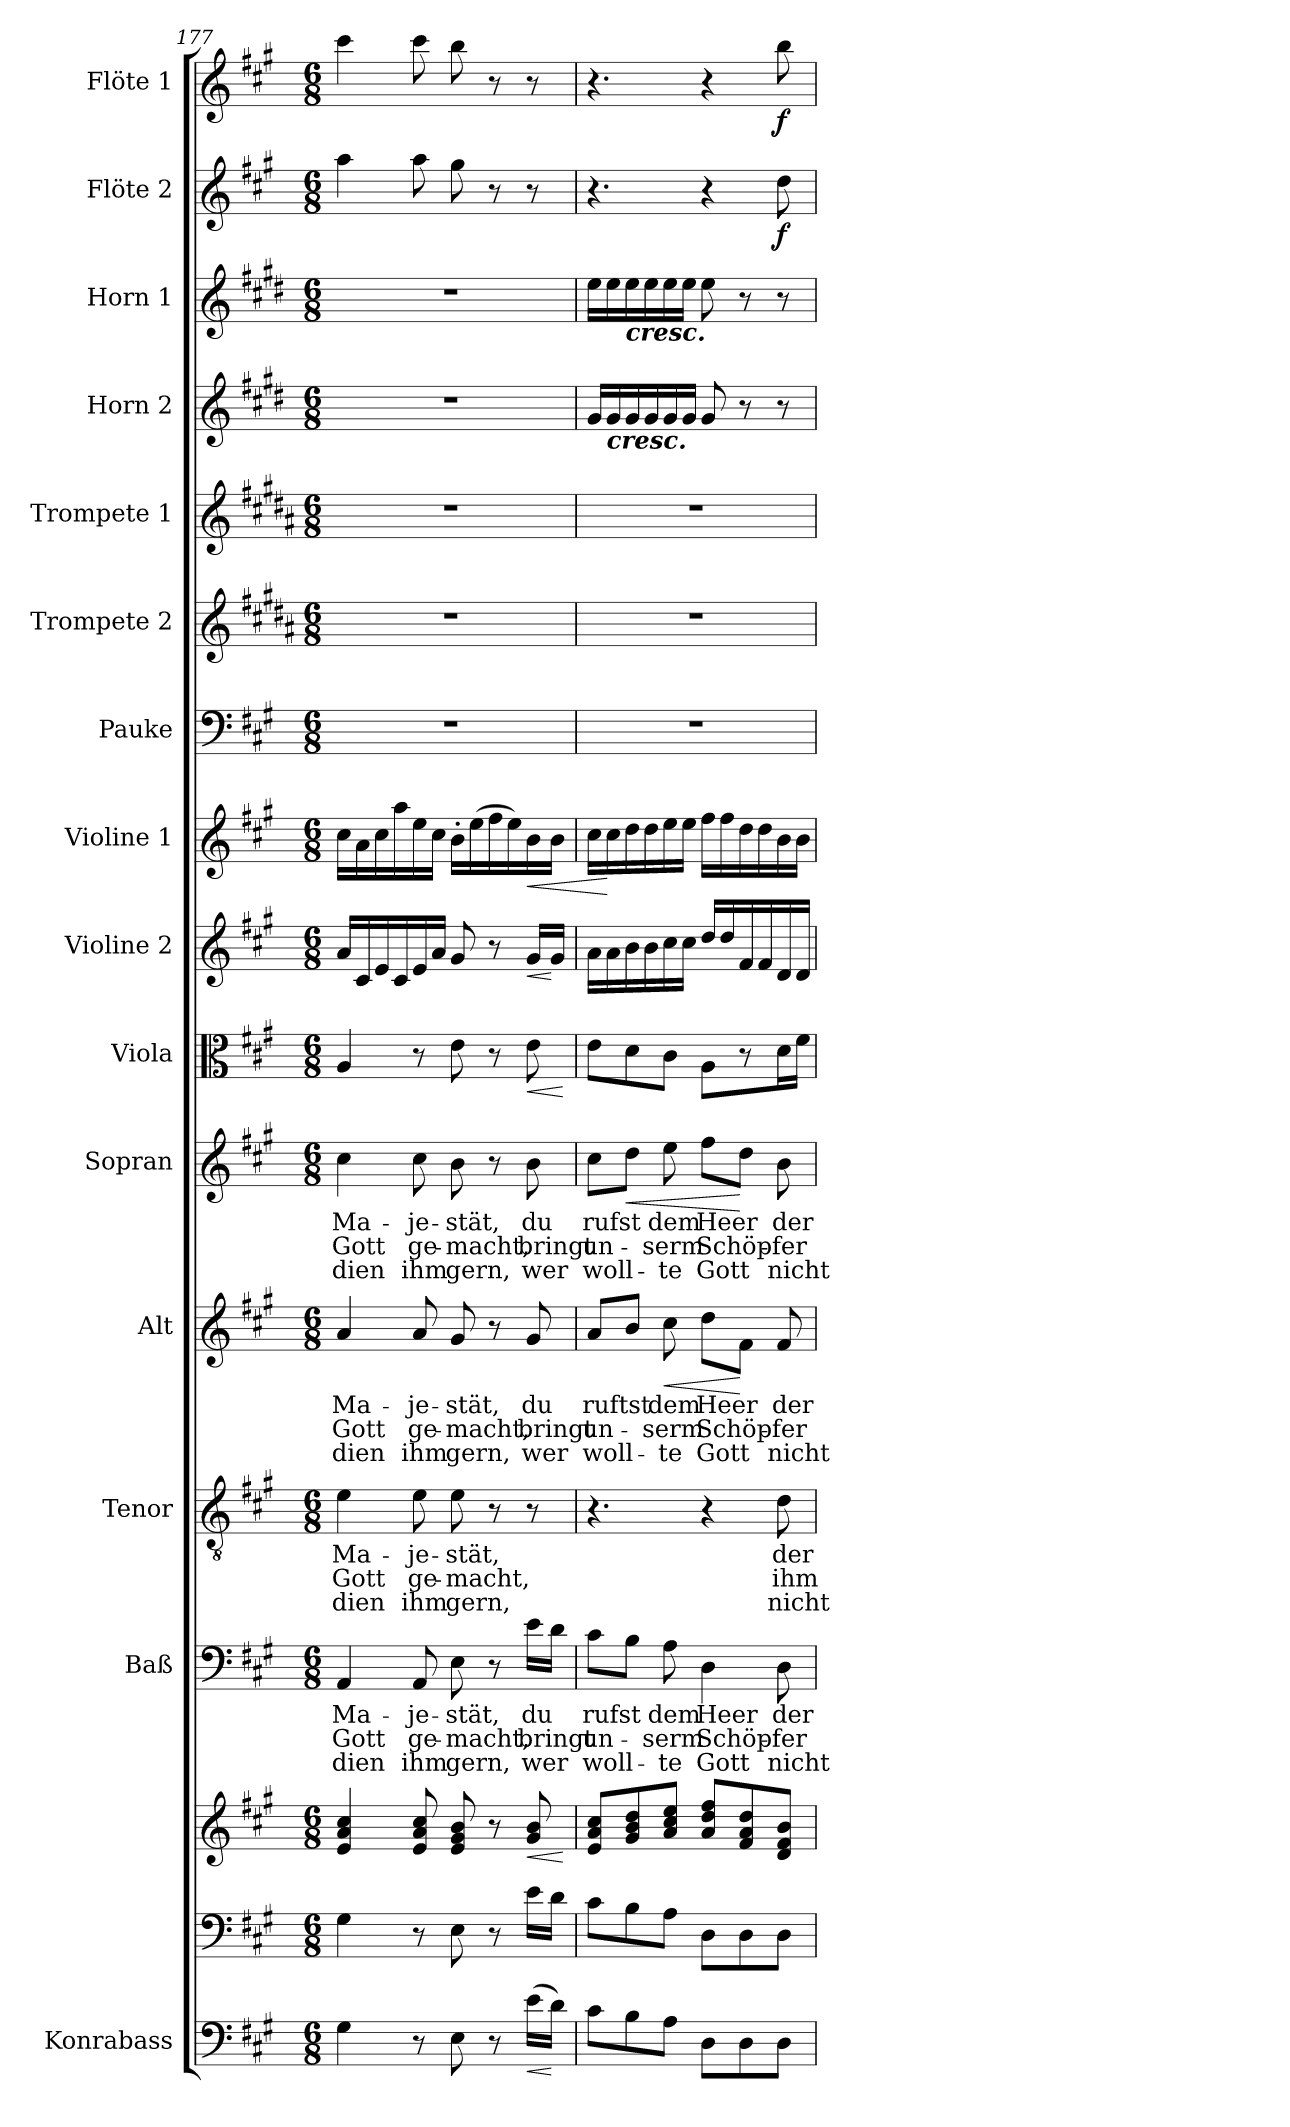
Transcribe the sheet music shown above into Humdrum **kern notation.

**kern	**dynam	**kern	**kern	**dynam	**kern	**text	**text	**text	**kern	**text	**text	**text	**kern	**text	**text	**text	**dynam	**kern	**text	**text	**text	**dynam	**kern	**dynam	**kern	**dynam	**kern	**dynam	**kern	**kern	**kern	**kern	**kern	**kern	**dynam	**kern	**dynam
*part16	*part16	*part15	*part15	*part15	*part14	*part14	*part14	*part14	*part13	*part13	*part13	*part13	*part12	*part12	*part12	*part12	*part12	*part11	*part11	*part11	*part11	*part11	*part10	*part10	*part9	*part9	*part8	*part8	*part7	*part6	*part5	*part4	*part3	*part2	*part2	*part1	*part1
*staff17	*staff17	*staff16	*staff15	*staff15/16	*staff14	*staff14	*staff14	*staff14	*staff13	*staff13	*staff13	*staff13	*staff12	*staff12	*staff12	*staff12	*staff12	*staff11	*staff11	*staff11	*staff11	*staff11	*staff10	*staff10	*staff9	*staff9	*staff8	*staff8	*staff7	*staff6	*staff5	*staff4	*staff3	*staff2	*staff2	*staff1	*staff1
*I"Konrabass	*	*	*	*	*I"Baß	*	*	*	*I"Tenor	*	*	*	*I"Alt	*	*	*	*	*I"Sopran	*	*	*	*	*I"Viola	*	*I"Violine 2	*	*I"Violine 1	*	*I"Pauke	*I"Trompete 2	*I"Trompete 1	*I"Horn 2	*I"Horn 1	*I"Flöte 2	*	*I"Flöte 1	*
*I'Kb.	*	*	*	*	*I'Baß	*	*	*	*I'Ten	*	*	*	*I'Alt	*	*	*	*	*I'Sop	*	*	*	*	*I'Vla.	*	*I'Vln. 2	*	*I'Vln. 1	*	*I'Pk.	*I'Trp. 2	*I'Trp. 1	*I'Hrn. 2	*I'Hrn. 1	*I'Fl. 2	*	*I'Fl. 1	*
!!LO:PB:g=z
*clefF4	*	*clefF4	*clefG2	*	*clefF4	*	*	*	*clefGv2	*	*	*	*clefG2	*	*	*	*	*clefG2	*	*	*	*	*clefC3	*	*clefG2	*	*clefG2	*	*clefF4	*clefG2	*clefG2	*clefG2	*clefG2	*clefG2	*	*clefG2	*
*ITrd7c12	*	*	*	*	*	*	*	*	*	*	*	*	*	*	*	*	*	*	*	*	*	*	*	*	*	*	*	*	*	*ITrd1c2	*ITrd1c2	*ITrd4c7	*ITrd4c7	*	*	*	*
*k[f#c#g#]	*	*k[f#c#g#]	*k[f#c#g#]	*	*k[f#c#g#]	*	*	*	*k[f#c#g#]	*	*	*	*k[f#c#g#]	*	*	*	*	*k[f#c#g#]	*	*	*	*	*k[f#c#g#]	*	*k[f#c#g#]	*	*k[f#c#g#]	*	*k[f#c#g#]	*k[f#c#g#]	*k[f#c#g#]	*k[f#c#g#]	*k[f#c#g#]	*k[f#c#g#]	*	*k[f#c#g#]	*
*A:	*	*A:	*A:	*	*A:	*	*	*	*A:	*	*	*	*A:	*	*	*	*	*A:	*	*	*	*	*A:	*	*A:	*	*A:	*	*A:	*A:	*A:	*A:	*A:	*A:	*	*A:	*
*M6/8	*	*M6/8	*M6/8	*	*M6/8	*	*	*	*M6/8	*	*	*	*M6/8	*	*	*	*	*M6/8	*	*	*	*	*M6/8	*	*M6/8	*	*M6/8	*	*M6/8	*M6/8	*M6/8	*M6/8	*M6/8	*M6/8	*	*M6/8	*
=177	=177	=177	=177	=177	=177	=177	=177	=177	=177	=177	=177	=177	=177	=177	=177	=177	=177	=177	=177	=177	=177	=177	=177	=177	=177	=177	=177	=177	=177	=177	=177	=177	=177	=177	=177	=177	=177
!	!	!	!	!	!	!LO:LY:b	!LO:LY:b	!LO:LY:b	!	!LO:LY:b	!LO:LY:b	!LO:LY:b	!	!LO:LY:b	!LO:LY:b	!LO:LY:b	!	!	!LO:LY:b	!LO:LY:b	!LO:LY:b	!	!	!	!	!	!	!	!	!	!	!	!	!	!	!	!
4GG#\	.	4G#\	4e/ 4a/ 4cc#/	.	4AA/	Ma-	Gott	dien	4e\	Ma-	Gott	dien	4a/	Ma-	Gott	dien	.	4cc#\	Ma-	Gott	dien	.	4A/	.	16a/LL	.	16cc#\LL	.	2.r	2.r	2.r	2.r	2.r	4aa\	.	4ccc#\	.
.	.	.	.	.	.	.	.	.	.	.	.	.	.	.	.	.	.	.	.	.	.	.	.	.	16c#/	.	16a\	.	.	.	.	.	.	.	.	.	.
.	.	.	.	.	.	.	.	.	.	.	.	.	.	.	.	.	.	.	.	.	.	.	.	.	16e/	.	16cc#\	.	.	.	.	.	.	.	.	.	.
.	.	.	.	.	.	.	.	.	.	.	.	.	.	.	.	.	.	.	.	.	.	.	.	.	16c#/	.	16aa\	.	.	.	.	.	.	.	.	.	.
!	!	!	!	!	!	!LO:LY:b	!LO:LY:b	!LO:LY:b	!	!LO:LY:b	!LO:LY:b	!LO:LY:b	!	!LO:LY:b	!LO:LY:b	!LO:LY:b	!	!	!LO:LY:b	!LO:LY:b	!LO:LY:b	!	!	!	!	!	!	!	!	!	!	!	!	!	!	!	!
8r	.	8r	8e/ 8a/ 8cc#/	.	8AA/	-je-	ge-	ihm	8e\	-je-	ge-	ihm	8a/	-je-	ge-	ihm	.	8cc#\	-je-	ge-	ihm	.	8r	.	16e/	.	16ee\	.	.	.	.	.	.	8aa\	.	8ccc#\	.
.	.	.	.	.	.	.	.	.	.	.	.	.	.	.	.	.	.	.	.	.	.	.	.	.	16a/JJ	.	16cc#\JJ	.	.	.	.	.	.	.	.	.	.
!	!	!	!	!	!	!LO:LY:b	!LO:LY:b	!LO:LY:b	!	!LO:LY:b	!LO:LY:b	!LO:LY:b	!	!LO:LY:b	!LO:LY:b	!LO:LY:b	!	!	!LO:LY:b	!LO:LY:b	!LO:LY:b	!	!	!	!	!	!	!	!	!	!	!	!	!	!	!	!
8EE\	.	8E\	8e/ 8g#/ 8b/	.	8E\	-stät,	-macht,	gern,	8e\	-stät,	-macht,	gern,	8g#/	-stät,	-macht,	gern,	.	8b\	-stät,	-macht,	gern,	.	8e\	.	8g#/	.	16b'>\LL	.	.	.	.	.	.	8gg#\	.	8bb\	.
.	.	.	.	.	.	.	.	.	.	.	.	.	.	.	.	.	.	.	.	.	.	.	.	.	.	.	(>16ee\	.	.	.	.	.	.	.	.	.	.
8r	.	8r	8r	.	8r	.	.	.	8r	.	.	.	8r	.	.	.	.	8r	.	.	.	.	8r	.	8r	.	16ff#\	.	.	.	.	.	.	8r	.	8r	.
.	.	.	.	.	.	.	.	.	.	.	.	.	.	.	.	.	.	.	.	.	.	.	.	.	.	.	16ee\)	.	.	.	.	.	.	.	.	.	.
!	!LO:HP:b	!	!	!LO:HP:b	!	!LO:LY:b	!LO:LY:b	!LO:LY:b	!	!	!	!	!	!LO:LY:b	!LO:LY:b	!LO:LY:b	!	!	!LO:LY:b	!LO:LY:b	!LO:LY:b	!	!	!LO:HP:b	!	!LO:HP:b	!	!LO:HP:b	!	!	!	!	!	!	!	!	!
(>16E\LL	<	16e\LL	8g#/ 8b/	<	16e\LL	du	bringt	wer	8r	.	.	.	8g#/	du	bringt	wer	.	8b\	du	bringt	wer	.	8e\	<	16g#/LL	<	16b\	<	.	.	.	.	.	8r	.	8r	.
16D\JJ)	[	16d\JJ	.	.	16d\JJ	.	.	.	.	.	.	.	.	.	.	.	.	.	.	.	.	.	.	.	16g#/JJ	[	16b\JJ	.	.	.	.	.	.	.	.	.	.
.	.	.	.	[	.	.	.	.	.	.	.	.	.	.	.	.	.	.	.	.	.	.	.	[	.	.	.	.	.	.	.	.	.	.	.	.	.
=178	=178	=178	=178	=178	=178	=178	=178	=178	=178	=178	=178	=178	=178	=178	=178	=178	=178	=178	=178	=178	=178	=178	=178	=178	=178	=178	=178	=178	=178	=178	=178	=178	=178	=178	=178	=178	=178
!	!	!	!	!	!	!LO:LY:b	!LO:LY:b	!LO:LY:b	!	!	!	!	!	!LO:LY:b	!LO:LY:b	!LO:LY:b	!	!	!LO:LY:b	!LO:LY:b	!LO:LY:b	!	!	!	!	!	!	!	!	!	!	!	!	!	!	!	!
8C#\L	.	8c#\L	8e/ 8a/ 8cc#/L	.	8c#\L	rufst	un-	woll-	4.r	.	.	.	8a/L	ruftst	un-	woll-	.	8cc#\L	rufst	un-	woll-	.	8e\L	.	16a\LL	.	16cc#\LL	.	2.r	2.r	2.r	16c#/LL	16a\LL	4.r	.	4.r	.
!	!	!	!	!	!	!	!	!	!	!	!	!	!	!	!	!	!	!	!	!	!	!	!	!	!	!	!	!	!	!	!	!LO:TX:b:Bi:t=cresc.	!	!	!	!	!
.	.	.	.	.	.	.	.	.	.	.	.	.	.	.	.	.	.	.	.	.	.	.	.	.	16a\	.	16cc#\	[	.	.	.	16c#/	16a\	.	.	.	.
!	!	!	!	!	!	!	!	!	!	!	!	!	!	!	!	!	!	!	!	!	!	!	!	!	!	!	!	!	!	!	!	!	!LO:TX:b:Bi:t=cresc.	!	!	!	!
!	!	!	!	!	!	!	!	!	!	!	!	!	!	!	!	!	!	!	!	!	!	!LO:HP:b	!	!	!	!	!	!	!	!	!	!	!	!	!	!	!
8BB\	.	8B\	8g#/ 8b/ 8dd/	.	8B\J	.	.	.	.	.	.	.	8b/J	.	.	.	.	8dd\J	.	.	.	<	8d\	.	16b\	.	16dd\	.	.	.	.	16c#/	16a\	.	.	.	.
.	.	.	.	.	.	.	.	.	.	.	.	.	.	.	.	.	.	.	.	.	.	.	.	.	16b\	.	16dd\	.	.	.	.	16c#/	16a\	.	.	.	.
!	!	!	!	!	!	!LO:LY:b	!LO:LY:b	!LO:LY:b	!	!	!	!	!	!LO:LY:b	!LO:LY:b	!LO:LY:b	!LO:HP:b	!	!LO:LY:b	!LO:LY:b	!LO:LY:b	!	!	!	!	!	!	!	!	!	!	!	!	!	!	!	!
8AA\J	.	8A\J	8a/ 8cc#/ 8ee/J	.	8A\	dem	-serm	-te	.	.	.	.	8cc#\	dem	-serm	-te	<	8ee\	dem	-serm	-te	.	8c#\J	.	16cc#\	.	16ee\	.	.	.	.	16c#/	16a\	.	.	.	.
.	.	.	.	.	.	.	.	.	.	.	.	.	.	.	.	.	.	.	.	.	.	.	.	.	16cc#\JJ	.	16ee\JJ	.	.	.	.	16c#/JJ	16a\JJ	.	.	.	.
!	!	!	!	!	!	!LO:LY:b	!LO:LY:b	!LO:LY:b	!	!	!	!	!	!LO:LY:b	!LO:LY:b	!LO:LY:b	!	!	!LO:LY:b	!LO:LY:b	!LO:LY:b	!	!	!	!	!	!	!	!	!	!	!	!	!	!	!	!
8DD\L	.	8D\L	8a/ 8dd/ 8ff#/L	.	4D\	Heer	Schöp-	Gott	4r	.	.	.	8dd\L	Heer	Schöp-	Gott	.	8ff#\L	Heer	Schöp-	Gott	.	8A\L	.	16dd/LL	.	16ff#\LL	.	.	.	.	8c#/	8a\	4r	.	4r	.
.	.	.	.	.	.	.	.	.	.	.	.	.	.	.	.	.	.	.	.	.	.	.	.	.	16dd/	.	16ff#\	.	.	.	.	.	.	.	.	.	.
8DD\	.	8D\	8f#/ 8a/ 8dd/	.	.	.	.	.	.	.	.	.	8f#\J	.	.	.	[	8dd\J	.	.	.	[	8r	.	16f#/	.	16dd\	.	.	.	.	8r	8r	.	.	.	.
.	.	.	.	.	.	.	.	.	.	.	.	.	.	.	.	.	.	.	.	.	.	.	.	.	16f#/	.	16dd\	.	.	.	.	.	.	.	.	.	.
!	!	!	!	!	!	!LO:LY:b	!LO:LY:b	!LO:LY:b	!	!LO:LY:b	!LO:LY:b	!LO:LY:b	!	!LO:LY:b	!LO:LY:b	!LO:LY:b	!	!	!LO:LY:b	!LO:LY:b	!LO:LY:b	!	!	!	!	!	!	!	!	!	!	!	!	!	!LO:DY:b	!	!LO:DY:b
8DD\J	.	8D\J	8d/ 8f#/ 8b/J	.	8D\	der	-fer	nicht	8d\	der	ihm	nicht	8f#/	der	-fer	nicht	.	8b\	der	-fer	nicht	.	16d\L	.	16d/	.	16b\	.	.	.	.	8r	8r	8dd\	f	8bb\	f
.	.	.	.	.	.	.	.	.	.	.	.	.	.	.	.	.	.	.	.	.	.	.	16f#\JJ	.	16d/JJ	.	16b\JJ	.	.	.	.	.	.	.	.	.	.
=	=	=	=	=	=	=	=	=	=	=	=	=	=	=	=	=	=	=	=	=	=	=	=	=	=	=	=	=	=	=	=	=	=	=	=	=	=
*-	*-	*-	*-	*-	*-	*-	*-	*-	*-	*-	*-	*-	*-	*-	*-	*-	*-	*-	*-	*-	*-	*-	*-	*-	*-	*-	*-	*-	*-	*-	*-	*-	*-	*-	*-	*-	*-
